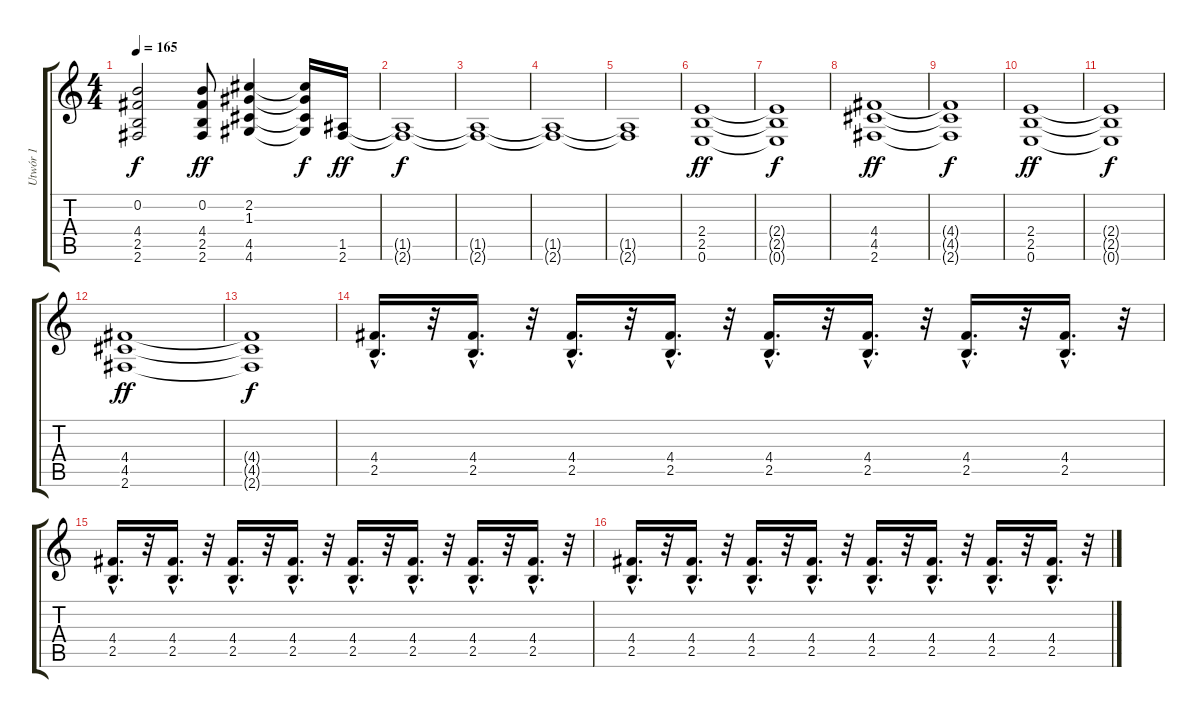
\track ("Utwór 1" "Utwór 1") {instrument distortionguitar}
\staff {score tabs}
\tuning (E4 B3 G3 D3 A2 E2) {hide}
\ts (4 4)
\tempo 165
\clef g2
\ks c
(0.2{t} 4.4{t} 2.5{t} 2.6{t}).2{dy f} (0.2 4.4 2.5 2.6).8{dy ff} (2.2 1.3 4.5 4.6).4 (2.2{t} 1.3{t} 4.5{t} 4.6{t}).16{dy f} (1.5 2.6).16{dy ff} |
(1.5{t} 2.6{t}).1{dy f} |
(1.5{t} 2.6{t}).1 |
(1.5{t} 2.6{t}).1 |
(1.5{t} 2.6{t}).1 |
(2.4 2.5 0.6).1{dy ff} |
(2.4{t} 2.5{t} 0.6{t}).1{dy f} |
(4.4 4.5 2.6).1{dy ff} |
(4.4{t} 4.5{t} 2.6{t}).1{dy f} |
(2.4 2.5 0.6).1{dy ff} |
(2.4{t} 2.5{t} 0.6{t}).1{dy f} |
(4.4 4.5 2.6).1{dy ff} |
(4.4{t} 4.5{t} 2.6{t}).1{dy f} |
(4.4{hac} 2.5{hac}).16{d} r.32 (4.4{hac} 2.5{hac}).16{d} r.32 (4.4{hac} 2.5{hac}).16{d} r.32 (4.4{hac} 2.5{hac}).16{d} r.32 (4.4{hac} 2.5{hac}).16{d} r.32 (4.4{hac} 2.5{hac}).16{d} r.32 (4.4{hac} 2.5{hac}).16{d} r.32 (4.4{hac} 2.5{hac}).16{d} r.32 |
(4.4{hac} 2.5{hac}).16{d} r.32 (4.4{hac} 2.5{hac}).16{d} r.32 (4.4{hac} 2.5{hac}).16{d} r.32 (4.4{hac} 2.5{hac}).16{d} r.32 (4.4{hac} 2.5{hac}).16{d} r.32 (4.4{hac} 2.5{hac}).16{d} r.32 (4.4{hac} 2.5{hac}).16{d} r.32 (4.4{hac} 2.5{hac}).16{d} r.32 |
(4.4{hac} 2.5{hac}).16{d} r.32 (4.4{hac} 2.5{hac}).16{d} r.32 (4.4{hac} 2.5{hac}).16{d} r.32 (4.4{hac} 2.5{hac}).16{d} r.32 (4.4{hac} 2.5{hac}).16{d} r.32 (4.4{hac} 2.5{hac}).16{d} r.32 (4.4{hac} 2.5{hac}).16{d} r.32 (4.4{hac} 2.5{hac}).16{d} r.32
